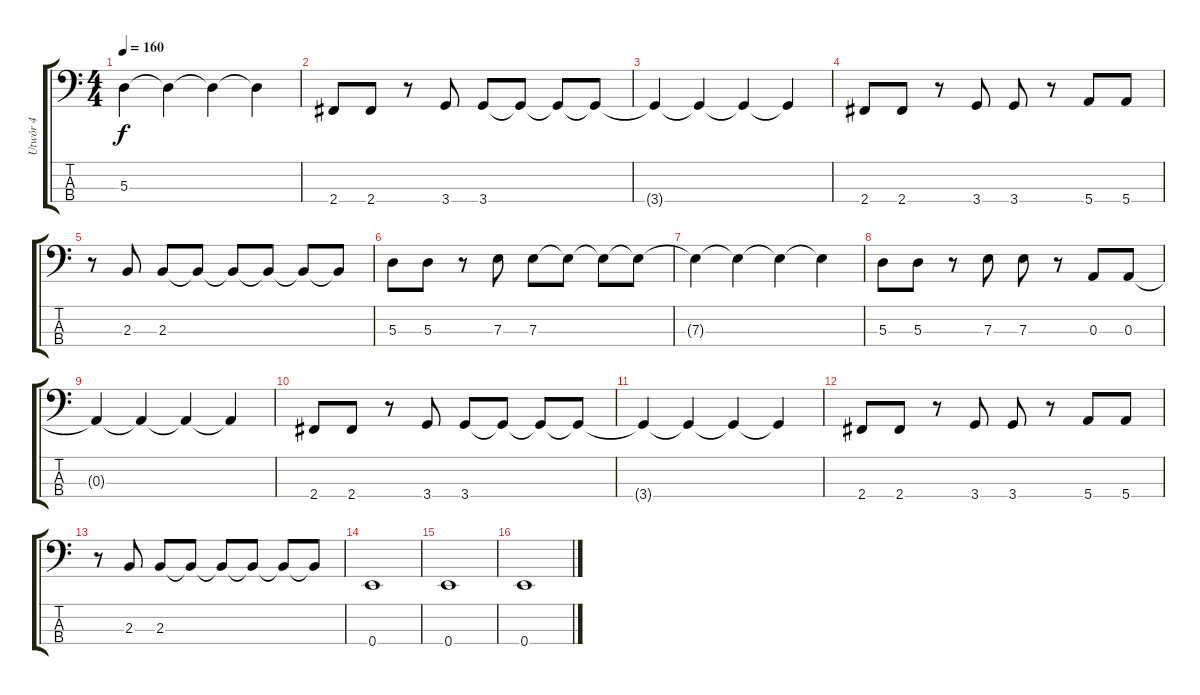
\track ("Utwór 4" "Utwór 4") {instrument slapbass1}
\staff {score tabs}
\tuning (G2 D2 A1 E1) {hide}
\ts (4 4)
\tempo 160
\clef f4
\ks c
5.3{t}.4{dy f} 5.3{t}.4 5.3{t}.4 5.3{t}.4 |
2.4.8 2.4.8 r.8 3.4.8 3.4.8 3.4{t}.8 3.4{t}.8 3.4{t}.8 |
3.4{t}.4 3.4{t}.4 3.4{t}.4 3.4{t}.4 |
2.4.8 2.4.8 r.8 3.4.8 3.4.8 r.8 5.4.8 5.4.8 |
r.8 2.3.8 2.3.8 2.3{t}.8 2.3{t}.8 2.3{t}.8 2.3{t}.8 2.3{t}.8 |
5.3.8 5.3.8 r.8 7.3.8 7.3.8 7.3{t}.8 7.3{t}.8 7.3{t}.8 |
7.3{t}.4 7.3{t}.4 7.3{t}.4 7.3{t}.4 |
5.3.8 5.3.8 r.8 7.3.8 7.3.8 r.8 0.3.8 0.3.8 |
0.3{t}.4 0.3{t}.4 0.3{t}.4 0.3{t}.4 |
2.4.8 2.4.8 r.8 3.4.8 3.4.8 3.4{t}.8 3.4{t}.8 3.4{t}.8 |
3.4{t}.4 3.4{t}.4 3.4{t}.4 3.4{t}.4 |
2.4.8 2.4.8 r.8 3.4.8 3.4.8 r.8 5.4.8 5.4.8 |
r.8 2.3.8 2.3.8 2.3{t}.8 2.3{t}.8 2.3{t}.8 2.3{t}.8 2.3{t}.8 |
0.4.1 |
0.4.1 |
0.4.1
